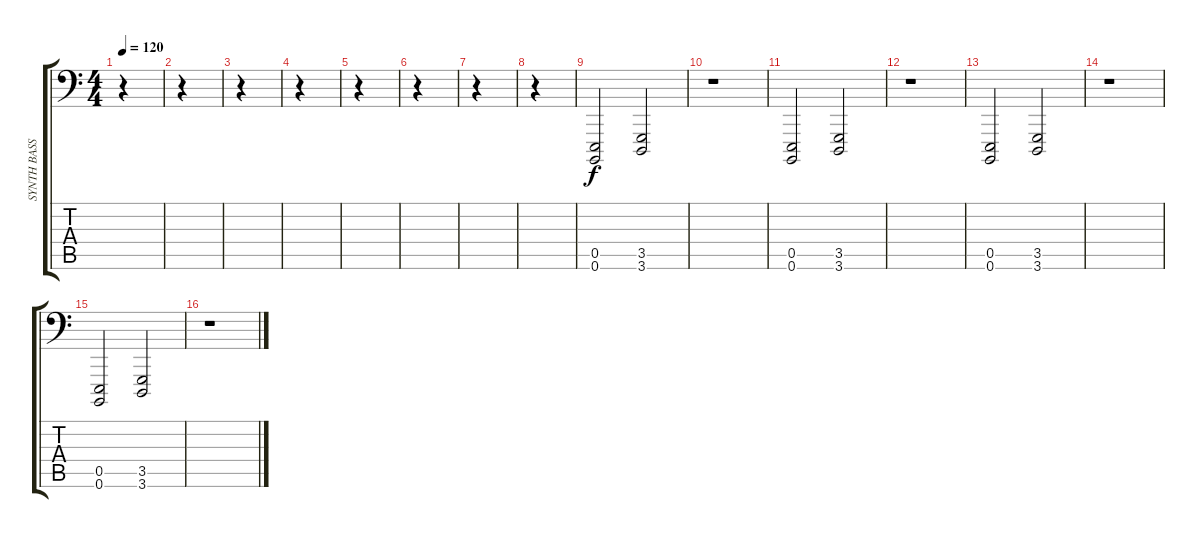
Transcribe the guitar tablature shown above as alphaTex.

\track ("SYNTH BASS" "SYNTH BASS") {instrument lead2sawtooth}
\staff {score tabs}
\tuning (C3 G2 D2 A1 E1 B0) {hide}
\ts (4 4)
\tempo 120
\clef f4
\ks c
r.4{dy f instrument lead2sawtooth} |
r.4 |
r.4 |
r.4 |
r.4 |
r.4 |
r.4 |
r.4 |
(0.5 0.6).2{volume 14 instrument synthvoice} (3.5 3.6).2 |
r.1 |
(0.5 0.6).2 (3.5 3.6).2 |
r.1 |
(0.5 0.6).2 (3.5 3.6).2 |
r.1 |
(0.5 0.6).2 (3.5 3.6).2 |
r.1
